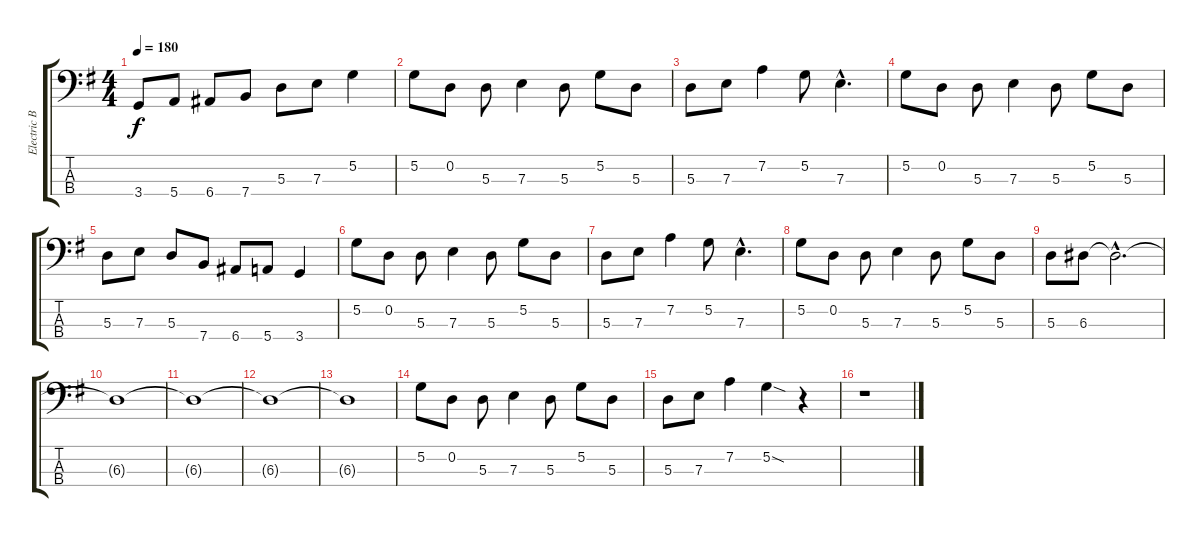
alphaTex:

\track ("Electric Bass" "Electric B") {instrument electricbassfinger}
\staff {score tabs}
\tuning (G2 D2 A1 E1) {hide}
\ts (4 4)
\tempo 180
\clef f4
\ks eminor
3.4.8{dy f} 5.4.8 6.4.8 7.4.8 5.3.8 7.3.8 5.2.4 |
5.2.8 0.2.8 5.3.8 7.3.4 5.3.8 5.2.8 5.3.8 |
5.3.8 7.3.8 7.2.4 5.2.8 7.3{hac}.4{d} |
5.2.8 0.2.8 5.3.8 7.3.4 5.3.8 5.2.8 5.3.8 |
5.3.8 7.3.8 5.3.8 7.4.8 6.4.8 5.4.8 3.4.4 |
5.2.8 0.2.8 5.3.8 7.3.4 5.3.8 5.2.8 5.3.8 |
5.3.8 7.3.8 7.2.4 5.2.8 7.3{hac}.4{d} |
5.2.8 0.2.8 5.3.8 7.3.4 5.3.8 5.2.8 5.3.8 |
5.3.8 6.3.8 6.3{hac t}.2{d} |
6.3{t}.1 |
6.3{t}.1 |
6.3{t}.1 |
6.3{t}.1 |
5.2.8 0.2.8 5.3.8 7.3.4 5.3.8 5.2.8 5.3.8 |
5.3.8 7.3.8 7.2.4 5.2{sod}.4 r.4 |
r.1
